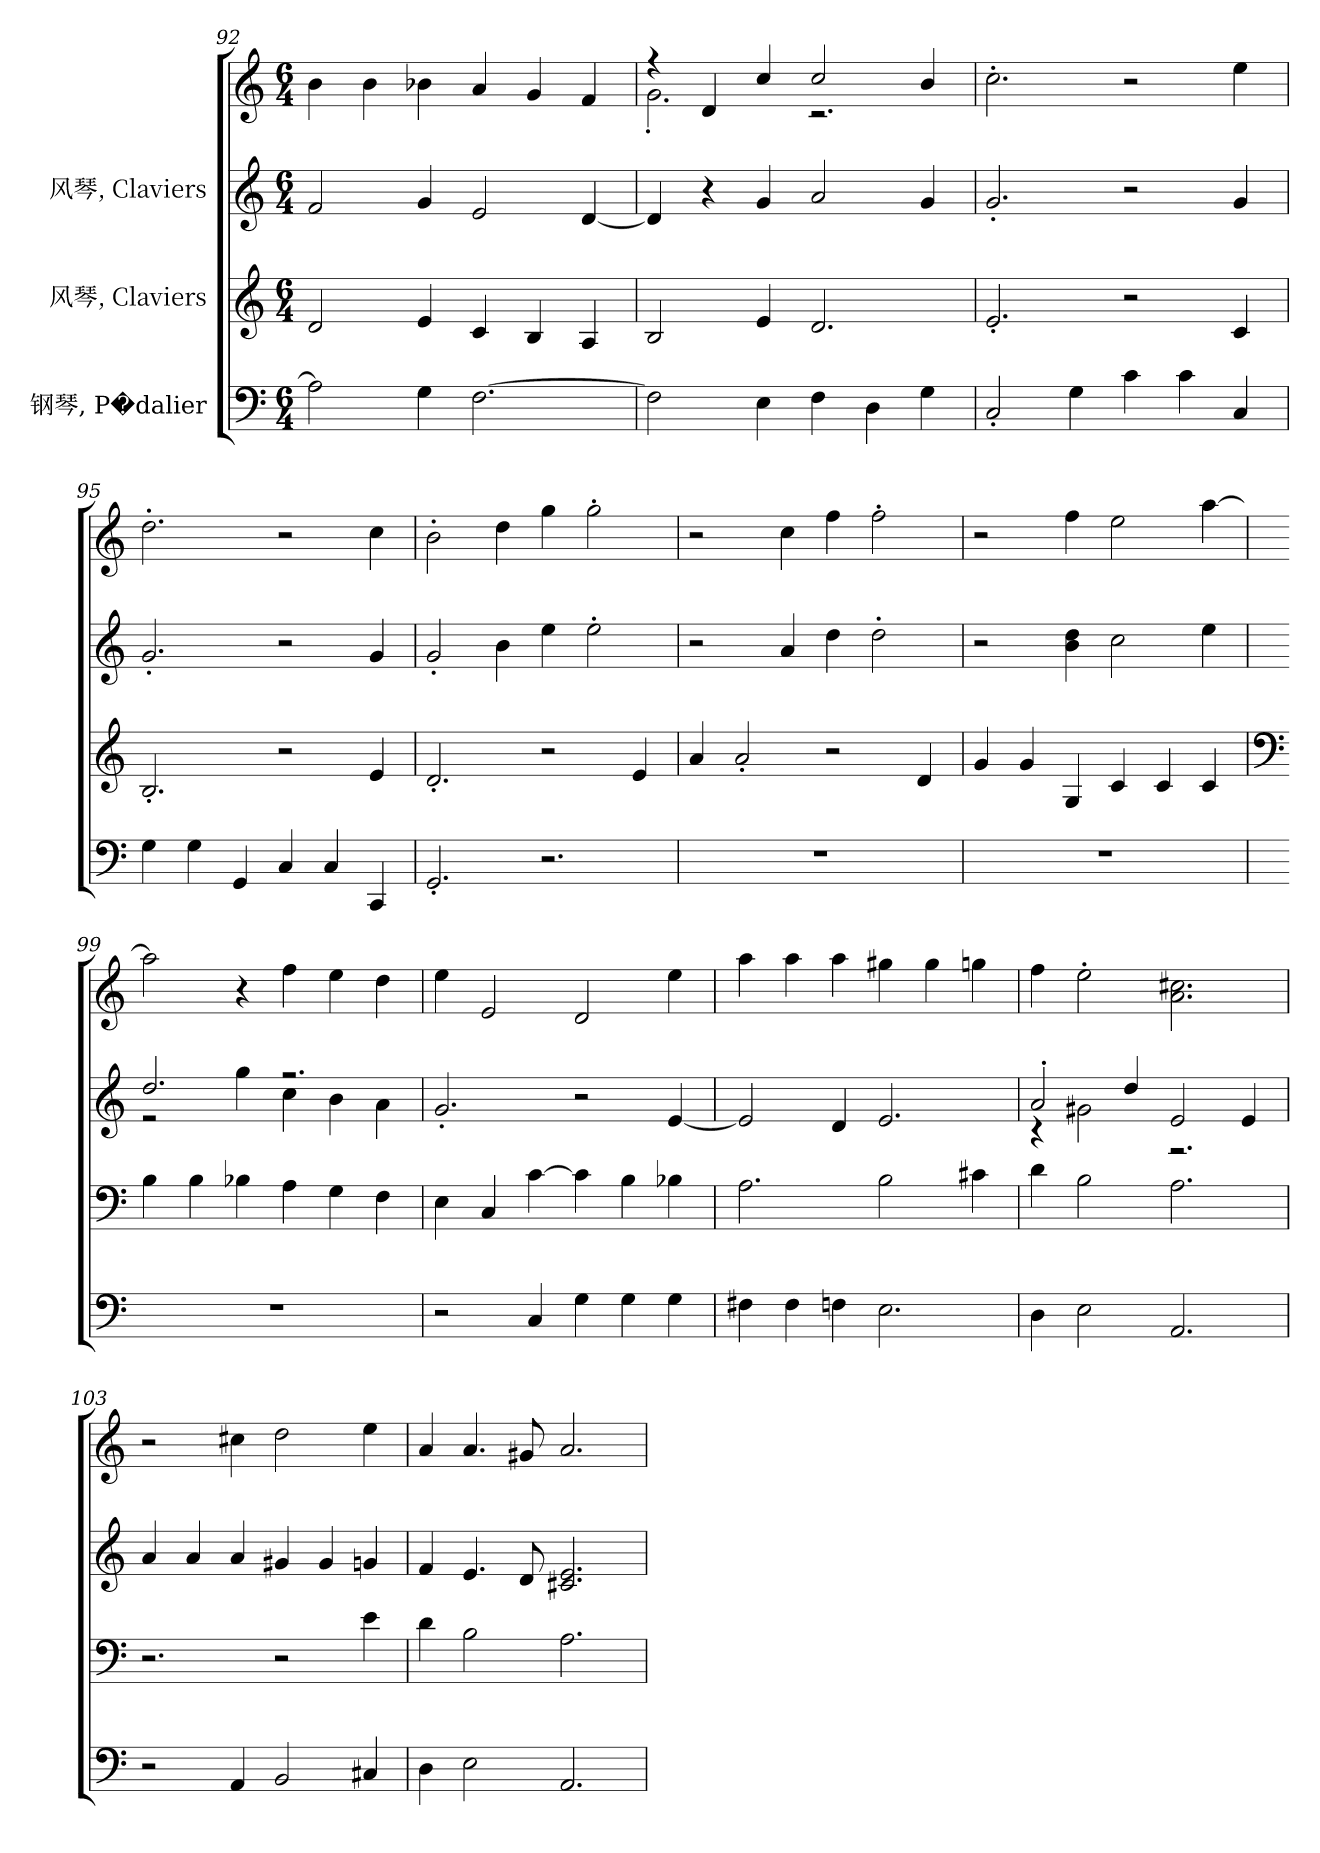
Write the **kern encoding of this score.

**kern	**kern	**kern	**kern
*part3	*part2	*part1	*part1
*staff4	*staff3	*staff2	*staff1
*I"钢琴, P�dalier	*I"风琴, Claviers	*I"风琴, Claviers	*
!!LO:LB:g=z
*clefF4	*clefG2	*clefG2	*clefG2
*k[]	*k[]	*k[]	*k[]
*M6/4	*M6/4	*M6/4	*M6/4
=92	=92	=92	=92
2A\]	2d/	2f/	4b\
.	.	.	4b\
4G\	4e/	4g/	4b-X\
[2.F\	4c/	2e/	4a/
.	4B/	.	4g/
.	4A/	[4d/	4f/
=93	=93	=93	=93
*	*	*	*^
2F\]	2B/	4d/]	4r	2.g'\
.	.	4r	4d/	.
4E\	4e/	4g/	4cc/	.
4F\	2.d/	2a/	2cc/	2.r
4D\	.	.	.	.
4G\	.	4g/	4b/	.
*	*	*	*v	*v
=94	=94	=94	=94
2C'/	2.e'/	2.g'/	2.cc'\
4G\	.	.	.
4c\	2r	2r	2r
4c\	.	.	.
4C/	4c/	4g/	4ee\
=95	=95	=95	=95
4G\	2.B'/	2.g'/	2.dd'\
4G\	.	.	.
4GG/	.	.	.
4C/	2r	2r	2r
4C/	.	.	.
4CC/	4e/	4g/	4cc\
=96	=96	=96	=96
2.GG'/	2.d'/	2g'/	2b'\
.	.	4b\	4dd\
2.r	2r	4ee\	4gg\
.	.	2ee'\	2gg'\
.	4e/	.	.
=97	=97	=97	=97
1.r	4a/	2r	2r
.	2a'/	.	.
.	.	4a/	4cc\
.	2r	4dd\	4ff\
.	.	2dd'\	2ff'\
.	4d/	.	.
!!LO:PB:g=z
=98	=98	=98	=98
1.r	4g/	2r	2r
.	4g/	.	.
.	4G/	4b\ 4dd\	4ff\
.	4c/	2cc\	2ee\
.	4c/	.	.
.	4c/	4ee\	[4aa\
=99	=99	=99	=99
*	*clefF4	*	*
*	*	*^	*
1.r	4B\	2.dd/	2r	2aa\]
.	4B\	.	.	.
.	4B-X\	.	4gg\	4r
.	4A\	2.r	4cc\	4ff\
.	4G\	.	4b\	4ee\
.	4F\	.	4a\	4dd\
*	*	*v	*v	*
=100	=100	=100	=100
2r	4E\	2.g'/	4ee\
.	4C/	.	2e/
4C/	[4c\	.	.
4G\	4c\]	2r	2d/
4G\	4B\	.	.
4G\	4B-X\	[4e/	4ee\
=101	=101	=101	=101
4F#X\	2.A\	2e/]	4aa\
4F#\	.	.	4aa\
4Fn\	.	4d/	4aa\
2.E\	2B\	2.e/	4gg#X\
.	.	.	4gg#\
.	4c#X\	.	4ggn\
=102	=102	=102	=102
*	*	*^	*
4D\	4d\	2a'/	4r	4ff\
2E\	2B\	.	2g#X\	2ee'\
.	.	4dd/	.	.
2.AA/	2.A\	2e/	2.r	2.a\ 2.cc#X\
.	.	4e/	.	.
*	*	*v	*v	*
!!LO:LB:g=z
=103	=103	=103	=103
2r	2.r	4a/	2r
.	.	4a/	.
4AA/	.	4a/	4cc#X\
2BB/	2r	4g#X/	2dd\
.	.	4g#/	.
4C#X/	4e\	4gn/	4ee\
=104	=104	=104	=104
4D\	4d\	4f/	4a/
2E\	2B\	4.e/	4.a/
.	.	8d/	8g#X/
2.AA/	2.A\	2.c#X/ 2.e/	2.a/
=	=	=	=
*-	*-	*-	*-
